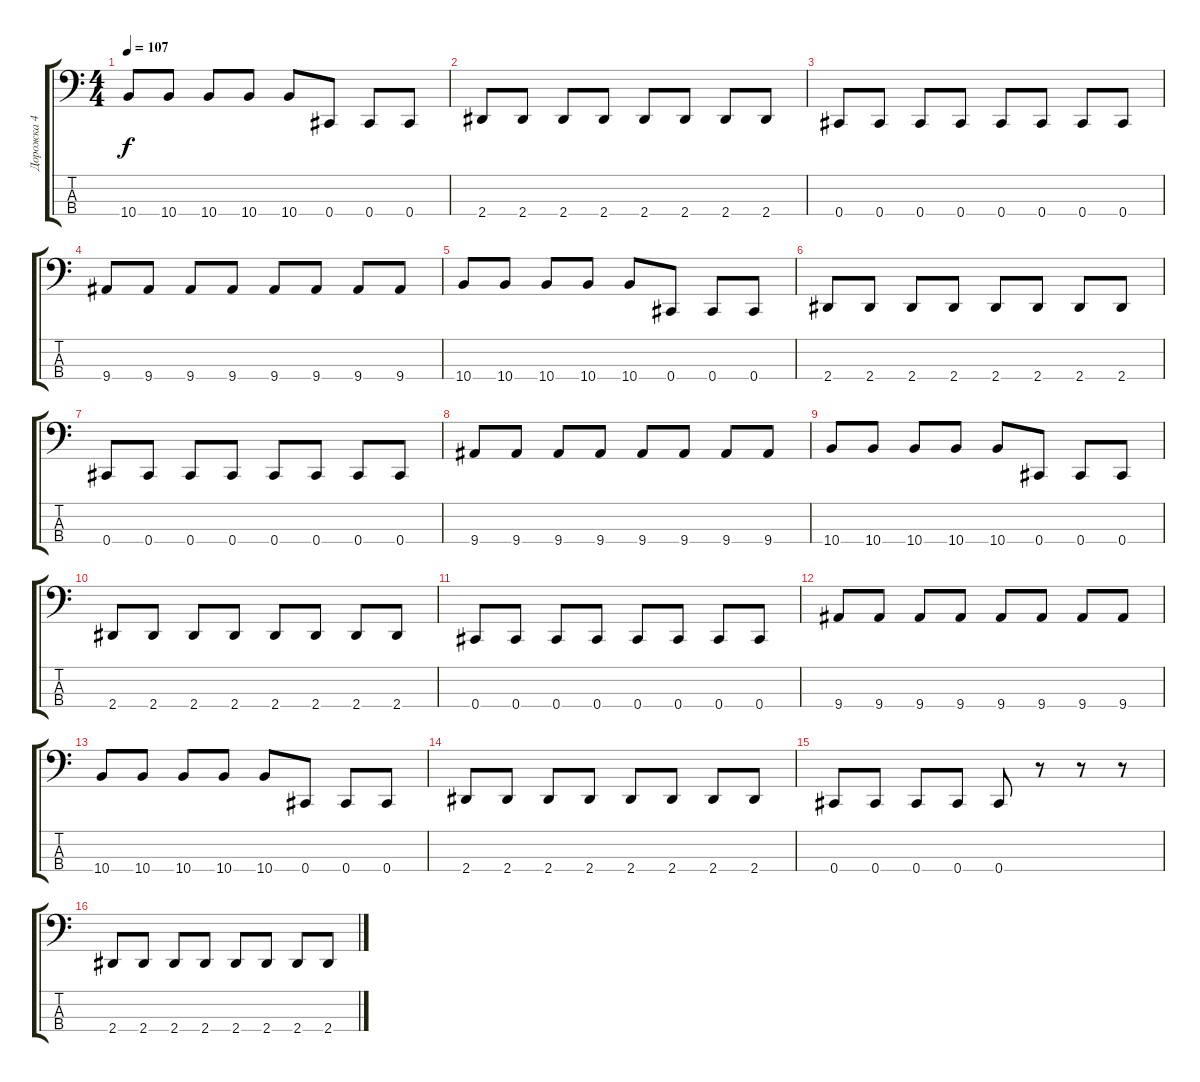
\track ("Дорожка 4" "Дорожка 4") {instrument electricbassfinger}
\staff {score tabs}
\tuning (Gb2 Db2 Ab1 Db1) {hide}
\ts (4 4)
\tempo 107
\clef f4
\ks c
10.4.8{dy f} 10.4.8 10.4.8 10.4.8 10.4.8 0.4.8 0.4.8 0.4.8 |
2.4.8 2.4.8 2.4.8 2.4.8 2.4.8 2.4.8 2.4.8 2.4.8 |
0.4.8 0.4.8 0.4.8 0.4.8 0.4.8 0.4.8 0.4.8 0.4.8 |
9.4.8 9.4.8 9.4.8 9.4.8 9.4.8 9.4.8 9.4.8 9.4.8 |
10.4.8 10.4.8 10.4.8 10.4.8 10.4.8 0.4.8 0.4.8 0.4.8 |
2.4.8 2.4.8 2.4.8 2.4.8 2.4.8 2.4.8 2.4.8 2.4.8 |
0.4.8 0.4.8 0.4.8 0.4.8 0.4.8 0.4.8 0.4.8 0.4.8 |
9.4.8 9.4.8 9.4.8 9.4.8 9.4.8 9.4.8 9.4.8 9.4.8 |
10.4.8 10.4.8 10.4.8 10.4.8 10.4.8 0.4.8 0.4.8 0.4.8 |
2.4.8 2.4.8 2.4.8 2.4.8 2.4.8 2.4.8 2.4.8 2.4.8 |
0.4.8 0.4.8 0.4.8 0.4.8 0.4.8 0.4.8 0.4.8 0.4.8 |
9.4.8 9.4.8 9.4.8 9.4.8 9.4.8 9.4.8 9.4.8 9.4.8 |
10.4.8 10.4.8 10.4.8 10.4.8 10.4.8 0.4.8 0.4.8 0.4.8 |
2.4.8 2.4.8 2.4.8 2.4.8 2.4.8 2.4.8 2.4.8 2.4.8 |
0.4.8 0.4.8 0.4.8 0.4.8 0.4.8 r.8 r.8 r.8 |
2.4.8 2.4.8 2.4.8 2.4.8 2.4.8 2.4.8 2.4.8 2.4.8
